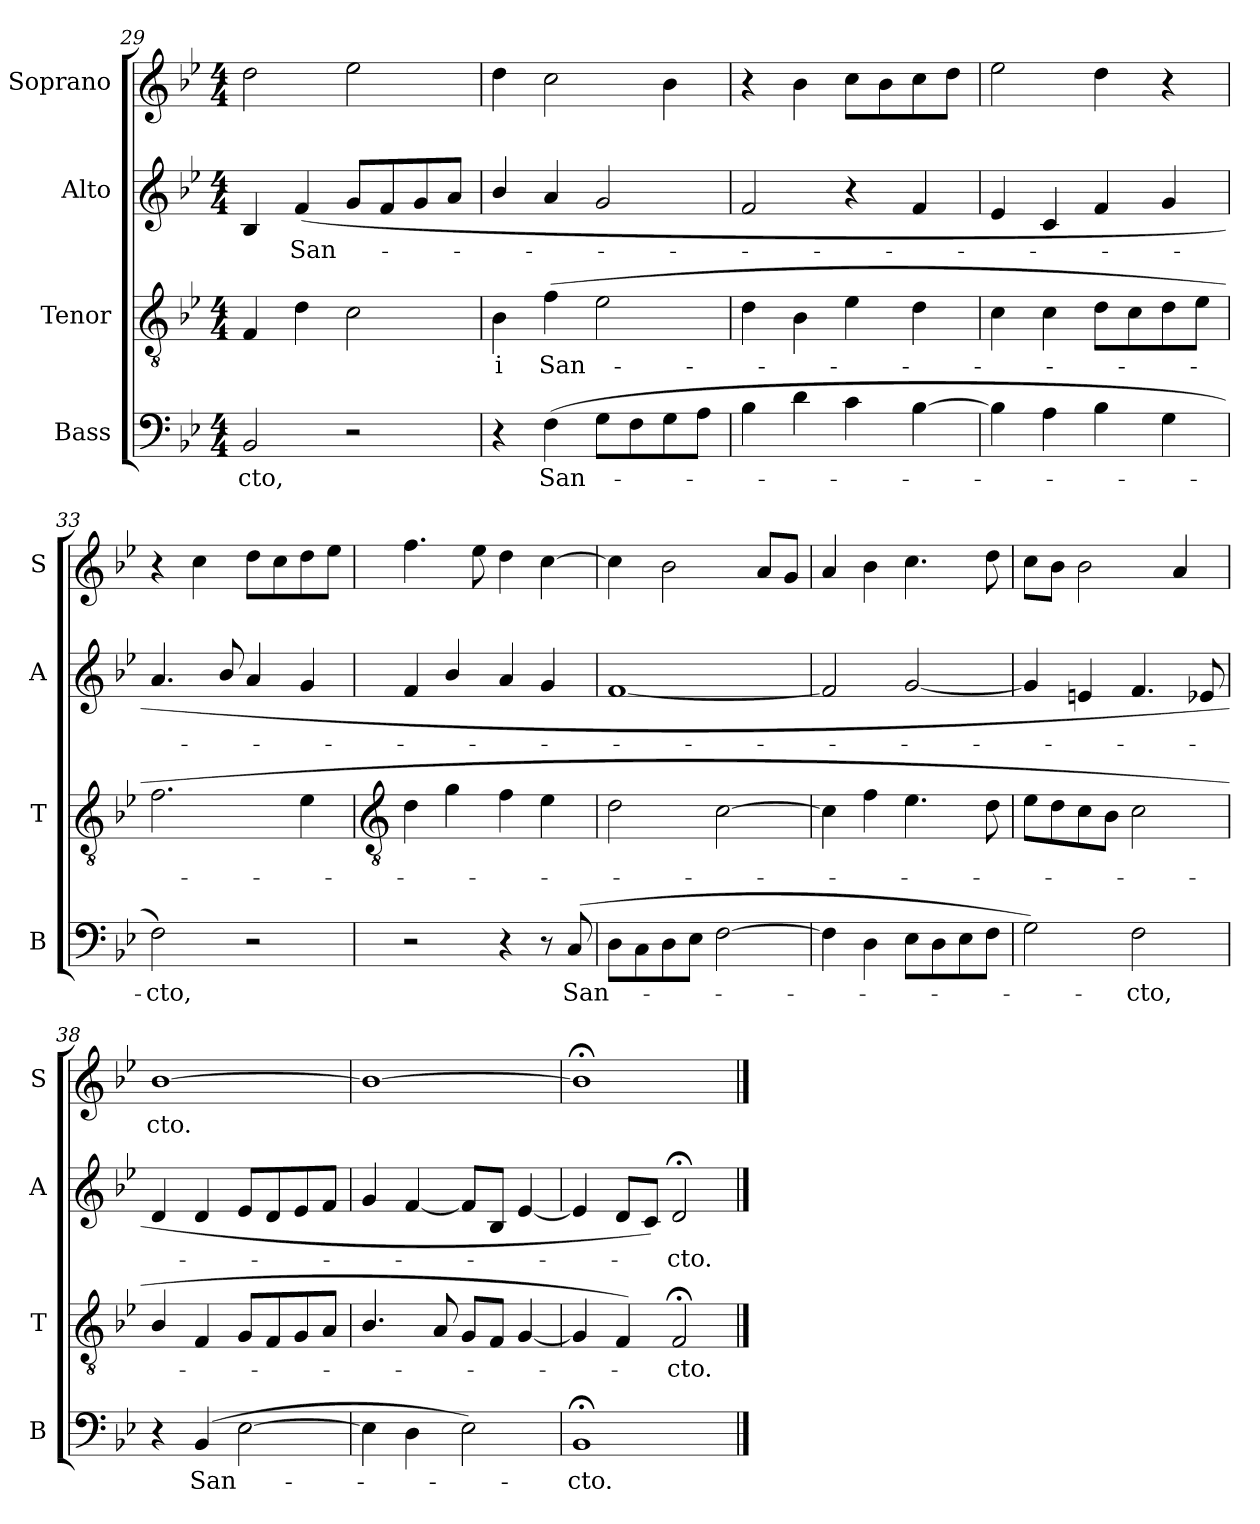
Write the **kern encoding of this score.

**kern	**text	**kern	**text	**kern	**text	**kern	**text
*part4	*part4	*part3	*part3	*part2	*part2	*part1	*part1
*staff4	*staff4	*staff3	*staff3	*staff2	*staff2	*staff1	*staff1
*I"Bass	*	*I"Tenor	*	*I"Alto	*	*I"Soprano	*
*I'B	*	*I'T	*	*I'A	*	*I'S	*
*clefF4	*	*clefGv2	*	*clefG2	*	*clefG2	*
*k[b-e-]	*	*k[b-e-]	*	*k[b-e-]	*	*k[b-e-]	*
*B-:	*	*B-:	*	*B-:	*	*B-:	*
*M4/4	*	*M4/4	*	*M4/4	*	*M4/4	*
=29	=29	=29	=29	=29	=29	=29	=29
!	!LO:LY:b	!	!	!	!	!	!
2BB-	cto,	4F	.	4B-	.	2dd	.
!	!	!	!	!	!LO:LY:b	!	!
.	.	4d	.	(<4f	San-	.	.
2r	.	2c	.	8gL	.	2ee-	.
.	.	.	.	8f	.	.	.
.	.	.	.	8g	.	.	.
.	.	.	.	8aJ	.	.	.
=30	=30	=30	=30	=30	=30	=30	=30
!	!	!	!LO:LY:b	!	!	!	!
4r	.	4B-	i	4b-/	.	4dd	.
!	!LO:LY:b	!	!LO:LY:b	!	!	!	!
(>4F	San-	(<4f	San-	4a	.	2cc	.
8GL	.	2e-	.	2g	.	.	.
8F	.	.	.	.	.	.	.
8G	.	.	.	.	.	4b-	.
8AJ	.	.	.	.	.	.	.
=31	=31	=31	=31	=31	=31	=31	=31
4B-	.	4d	.	2f	.	4r	.
4d	.	4B-	.	.	.	4b-	.
4c	.	4e-	.	4r	.	8ccL	.
.	.	.	.	.	.	8b-	.
[4B-	.	4d	.	4f	.	8cc	.
.	.	.	.	.	.	8ddJ	.
=32	=32	=32	=32	=32	=32	=32	=32
4B-]	.	4c	.	4e-	.	2ee-	.
4A	.	4c	.	4c	.	.	.
4B-	.	8dL	.	4f	.	4dd	.
.	.	8c	.	.	.	.	.
4G	.	8d	.	4g	.	4r	.
.	.	8e-J	.	.	.	.	.
=33	=33	=33	=33	=33	=33	=33	=33
!	!LO:LY:b	!	!	!	!	!	!
2F)	cto,	2.f	.	4.a	.	4r	.
.	.	.	.	.	.	4cc	.
.	.	.	.	8b-/	.	.	.
2r	.	.	.	4a	.	8ddL	.
.	.	.	.	.	.	8cc	.
.	.	4e-	.	4g	.	8dd	.
.	.	.	.	.	.	8ee-J	.
!!LO:LB:g=z
=34	=34	=34	=34	=34	=34	=34	=34
*	*	*clefGv2	*	*	*	*	*
2r	.	4d	.	4f	.	4.ff	.
.	.	4g	.	4b-/	.	.	.
.	.	.	.	.	.	8ee-	.
4r	.	4f	.	4a	.	4dd	.
8r	.	4e-	.	4g	.	[4cc	.
!	!LO:LY:b	!	!	!	!	!	!
(>8C	San-	.	.	.	.	.	.
=35	=35	=35	=35	=35	=35	=35	=35
8DL	.	2d	.	[1f	.	4cc]	.
8C	.	.	.	.	.	.	.
8D	.	.	.	.	.	2b-	.
8E-J	.	.	.	.	.	.	.
[2F	.	[2c	.	.	.	.	.
.	.	.	.	.	.	8aL	.
.	.	.	.	.	.	8gJ	.
=36	=36	=36	=36	=36	=36	=36	=36
4F]	.	4c]	.	2f]	.	4a	.
4D	.	4f	.	.	.	4b-	.
8E-L	.	4.e-	.	[2g	.	4.cc	.
8D	.	.	.	.	.	.	.
8E-	.	.	.	.	.	.	.
8FJ	.	8d	.	.	.	8dd	.
=37	=37	=37	=37	=37	=37	=37	=37
2G)	.	8e-L	.	4g]	.	8ccL	.
.	.	8d	.	.	.	8b-J	.
.	.	8c	.	4en	.	2b-	.
.	.	8B-J	.	.	.	.	.
!	!LO:LY:b	!	!	!	!	!	!
2F	cto,	2c	.	4.f	.	.	.
.	.	.	.	.	.	4a	.
.	.	.	.	8e-X	.	.	.
=38	=38	=38	=38	=38	=38	=38	=38
!	!	!	!	!	!	!	!LO:LY:b
4r	.	4B-/	.	4d	.	[1b-	cto.
!	!LO:LY:b	!	!	!	!	!	!
(>4BB-	San-	4F	.	4d	.	.	.
[2E-	.	8GL	.	8e-L	.	.	.
.	.	8F	.	8d	.	.	.
.	.	8G	.	8e-	.	.	.
.	.	8AJ	.	8fJ	.	.	.
=39	=39	=39	=39	=39	=39	=39	=39
4E-]	.	4.B-/	.	4g	.	1b-_	.
4D	.	.	.	[4f	.	.	.
.	.	8A	.	.	.	.	.
2E-)	.	8GL	.	8fL]	.	.	.
.	.	8FJ	.	8B-J	.	.	.
.	.	[4G	.	[4e-	.	.	.
=40	=40	=40	=40	=40	=40	=40	=40
!	!LO:LY:b	!	!	!	!	!	!
1BB-;<	cto.	4G]	.	4e-]	.	1b-;<]	.
.	.	4F)	.	8dL	.	.	.
.	.	.	.	8cJ)	.	.	.
!	!	!	!LO:LY:b	!	!LO:LY:b	!	!
.	.	2F;<	cto.	2d;<	cto.	.	.
==	==	==	==	==	==	==	==
*-	*-	*-	*-	*-	*-	*-	*-
